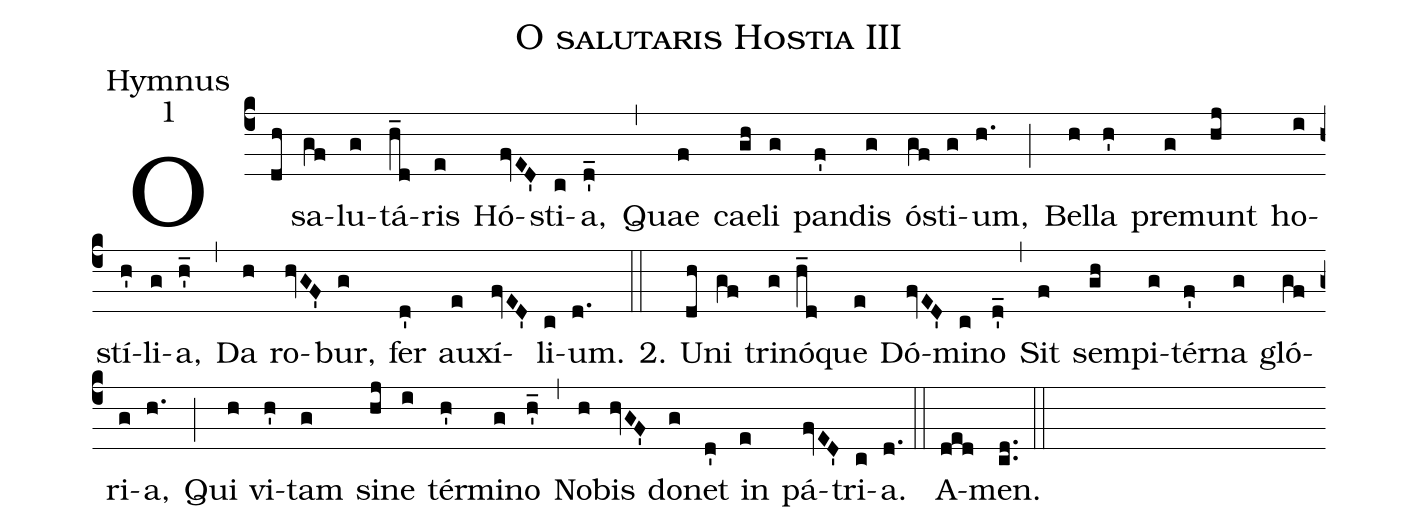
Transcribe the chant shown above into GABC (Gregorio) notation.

name:O salutaris Hostia III;
office-part:Hymnus;
mode:1;
%%
(c4) O(dh) sa(gf)lu(g)tá(h_d)ris(e) Hó(fvED')sti(c)a,(d'_) (,)
Quae(f) cae(gh)li(g) pan(f')dis(g) ó(gf)sti(g)um,(h.) (;)
Bel(h)la(h') pre(g)munt(hj) ho(i)stí(h')li(g)a,(h'_) (,)
Da(h) ro(hvGF')bur,(g) fer(d') au(e)xí(fvED')li(c)um.(d.) (::)
2. U(dh)ni(gf) tri(g)nó(h_d)que(e) Dó(fvED')mi(c)no(d'_) (,)
Sit(f) sem(gh)pi(g)tér(f')na(g) gló(gf)ri(g)a,(h.) (;)
Qui(h) vi(h')tam(g) si(hj)ne(i) tér(h')mi(g)no(h'_) (,)
No(h)bis(hvGF') do(g)net(d') in(e) pá(fvED')tri(c)a.(d.) (::)
A(ded)men.(cd..) (::)
